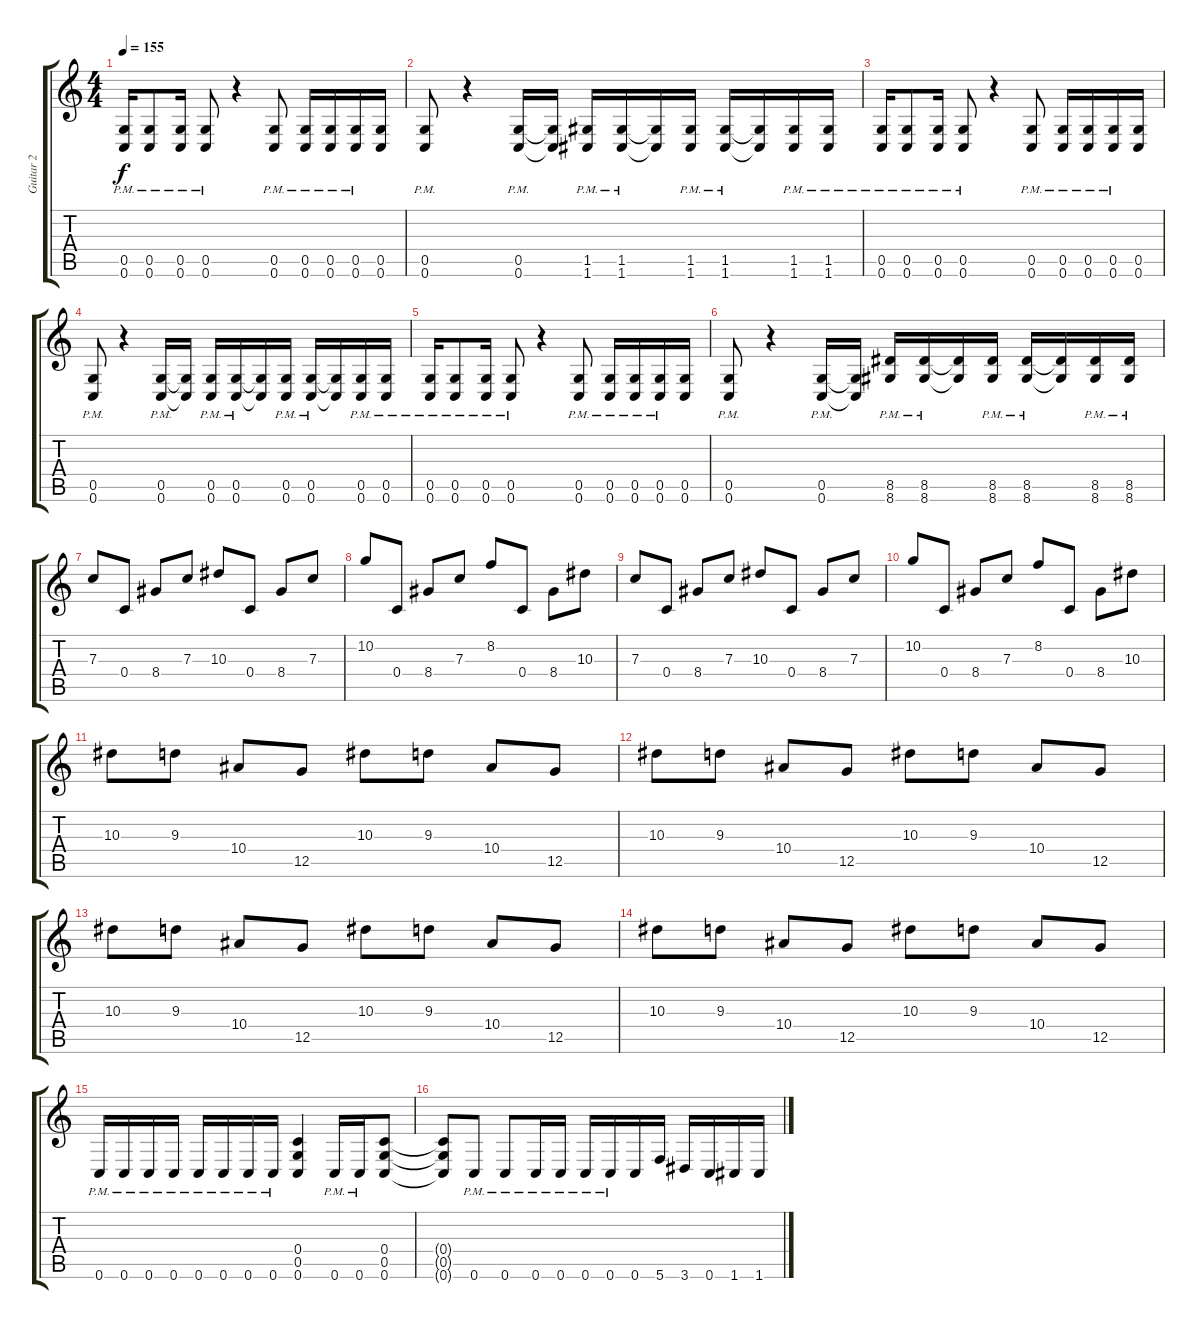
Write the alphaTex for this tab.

\track ("Guitar 2" "Guitar 2") {instrument overdrivenguitar}
\staff {score tabs}
\tuning (D4 A3 F3 C3 G2 C2) {hide}
\ts (4 4)
\tempo 155
\clef g2
\ks c
(0.5{pm} 0.6{pm}).16{dy f} (0.5{pm} 0.6{pm}).8 (0.5{pm} 0.6{pm}).16 (0.5{pm} 0.6{pm}).8 r.4 (0.5 0.6{pm}).8 (0.5{pm} 0.6{pm}).16 (0.5{pm} 0.6{pm}).16 (0.5{pm} 0.6{pm}).16 (0.5 0.6).16 |
(0.5{pm} 0.6{pm}).8 r.4 (0.5{pm} 0.6{pm}).16 (0.5{t} 0.6{t}).16 (1.5{pm} 1.6{pm}).16 (1.5{pm} 1.6{pm}).16 (1.5{t} 1.6{t}).16 (1.5{pm} 1.6{pm}).16 (1.5{pm} 1.6{pm}).16 (1.5{t} 1.6{t}).16 (1.5{pm} 1.6{pm}).16 (1.5{pm} 1.6{pm}).16 |
(0.5{pm} 0.6{pm}).16 (0.5{pm} 0.6{pm}).8 (0.5{pm} 0.6{pm}).16 (0.5{pm} 0.6{pm}).8 r.4 (0.5 0.6{pm}).8 (0.5{pm} 0.6{pm}).16 (0.5{pm} 0.6{pm}).16 (0.5{pm} 0.6{pm}).16 (0.5 0.6).16 |
(0.5{pm} 0.6{pm}).8 r.4 (0.5{pm} 0.6{pm}).16 (0.5{t} 0.6{t}).16 (0.5{pm} 0.6{pm}).16 (0.5{pm} 0.6{pm}).16 (0.5{t} 0.6{t}).16 (0.5{pm} 0.6{pm}).16 (0.5{pm} 0.6{pm}).16 (0.5{t} 0.6{t}).16 (0.5{pm} 0.6{pm}).16 (0.5{pm} 0.6{pm}).16 |
(0.5{pm} 0.6{pm}).16 (0.5{pm} 0.6{pm}).8 (0.5{pm} 0.6{pm}).16 (0.5{pm} 0.6{pm}).8 r.4 (0.5 0.6{pm}).8 (0.5{pm} 0.6{pm}).16 (0.5{pm} 0.6{pm}).16 (0.5{pm} 0.6{pm}).16 (0.5 0.6).16 |
(0.5{pm} 0.6{pm}).8 r.4 (0.5{pm} 0.6{pm}).16 (0.5{t} 0.6{t}).16 (8.5{pm} 8.6{pm}).16 (8.5{pm} 8.6{pm}).16 (8.5{t} 8.6{t}).16 (8.5{pm} 8.6{pm}).16 (8.5{pm} 8.6{pm}).16 (8.5{t} 8.6{t}).16 (8.5{pm} 8.6{pm}).16 (8.5{pm} 8.6{pm}).16 |
7.3.8 0.4.8 8.4.8 7.3.8 10.3.8 0.4.8 8.4.8 7.3.8 |
10.2.8 0.4.8 8.4.8 7.3.8 8.2.8 0.4.8 8.4.8 10.3.8 |
7.3.8 0.4.8 8.4.8 7.3.8 10.3.8 0.4.8 8.4.8 7.3.8 |
10.2.8 0.4.8 8.4.8 7.3.8 8.2.8 0.4.8 8.4.8 10.3.8 |
10.3.8 9.3.8 10.4.8 12.5.8 10.3.8 9.3.8 10.4.8 12.5.8 |
10.3.8 9.3.8 10.4.8 12.5.8 10.3.8 9.3.8 10.4.8 12.5.8 |
10.3.8 9.3.8 10.4.8 12.5.8 10.3.8 9.3.8 10.4.8 12.5.8 |
10.3.8 9.3.8 10.4.8 12.5.8 10.3.8 9.3.8 10.4.8 12.5.8 |
0.6{pm}.16 0.6{pm}.16 0.6{pm}.16 0.6{pm}.16 0.6{pm}.16 0.6{pm}.16 0.6{pm}.16 0.6{pm}.16 (0.4 0.5 0.6).4 0.6{pm}.16 0.6{pm}.16 (0.4 0.5 0.6).8 |
(0.4{t} 0.5{t} 0.6{t}).8 0.6{pm}.8 0.6{pm}.8 0.6{pm}.16 0.6{pm}.16 0.6{pm}.16 0.6{pm}.16 0.6.16 5.6.16 3.6.16 0.6.16 1.6.16 1.6.16
